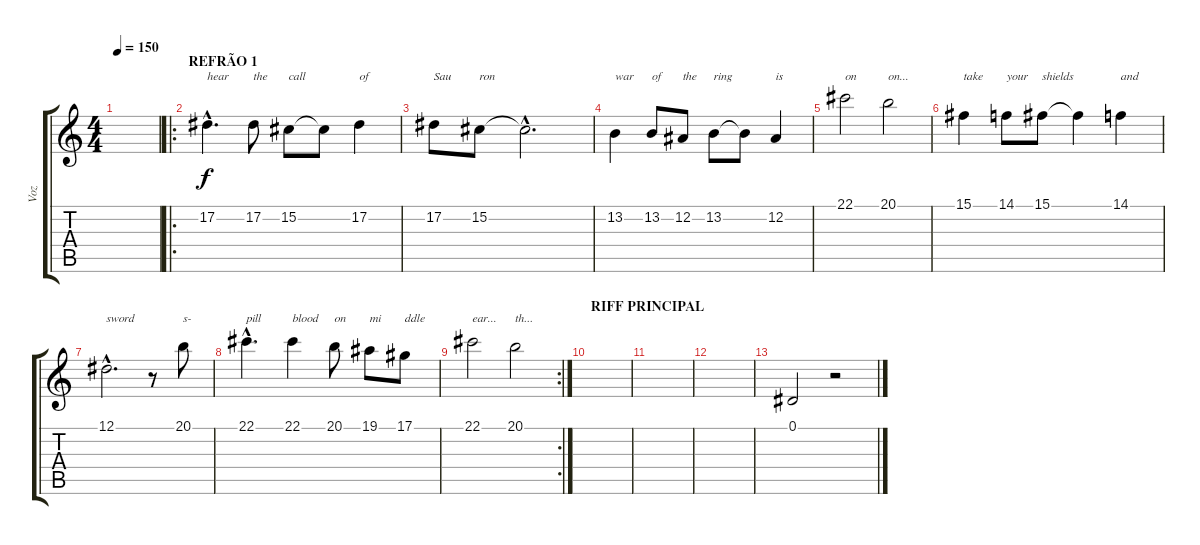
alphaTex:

\track ("Voz" "Voz") {instrument lead6voice}
\staff {score tabs}
\tuning (Eb4 Bb3 Gb3 Db3 Ab2 Eb2) {hide}
\ts (4 4)
\tempo 150
\clef g2
\ks c
|
\ro
\section ("" "REFRÃO 1")
17.2{hac}.4{d txt "hear"} 17.2.8{txt "the"} 15.2.8{txt "call"} 15.2{t}.8 17.2.4{txt "of"} |
17.2.8{txt "Sau"} 15.2.8{txt "ron"} 15.2{hac t}.2{d} |
13.2.4{txt "war"} 13.2.8{txt "of"} 12.2.8{txt "the"} 13.2.8{txt "ring"} 13.2{t}.8 12.2.4{txt "is"} |
22.1.2{txt "on"} 20.1.2{txt "on..."} |
15.1.4{txt "take"} 14.1.8{txt "your"} 15.1.8{txt "shields"} 15.1{t}.4 14.1.4{txt "and"} |
12.1{hac}.2{d txt "sword"} r.8 20.1.8{txt "s-"} |
22.1{hac}.4{d txt "pill"} 22.1.4{txt "blood"} 20.1.8{txt "on"} 19.1.8{txt "mi"} 17.1.8{txt "ddle"} |
\rc 2
22.1.2{txt "ear..."} 20.1.2{txt "th..."} |
\section ("" "RIFF PRINCIPAL")
|
|
|
0.1.2 r.2
